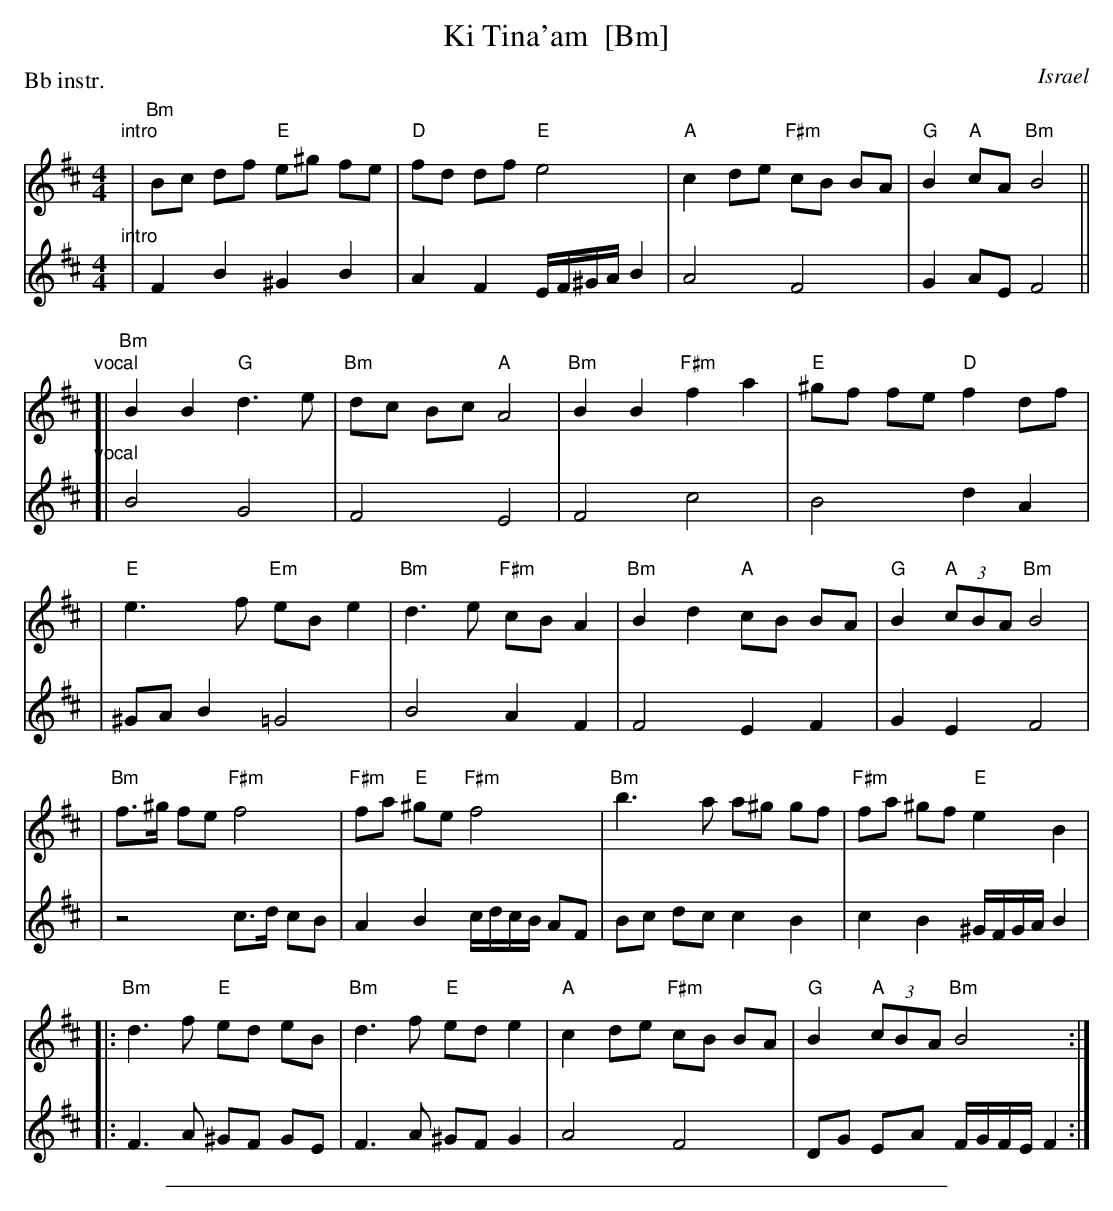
X:1
T: Ki Tina'am  [Bm]
O: Israel
M: 4/4
L: 1/8
P: Bb instr.
K: Bm
V: 1
"intro"\
| "Bm"Bc df "E"e^g fe | "D"fd df "E"e4 | "A"c2 de "F#m"cB BA | "G"B2 "A"cA "Bm"B4 ||
"vocal"\
[|"Bm"B2 B2 "G"d3 e | "Bm"dc Bc "A"A4 | "Bm"B2 B2 "F#m"f2 a2 | "E"^gf fe "D"f2 df |
| "E"e3 f "Em"eB e2 | "Bm"d3 e "F#m"cB A2 | "Bm"B2 d2 "A"cB BA | "G"B2 "A"(3cBA "Bm"B4 |
| "Bm"f>^g fe "F#m"f4 | "F#m"fa "E"^ge "F#m"f4 | "Bm"b3 a a^g gf | "F#m"fa ^gf "E"e2 B2 |
|: "Bm"d3 f "E"ed eB | "Bm"d3 f "E"ed e2 | "A"c2 de "F#m"cB BA | "G"B2 "A"(3cBA "Bm"B4 :|
V: 2
"intro"\
| F2 B2 ^G2 B2 | A2 F2 E/F/^G/A/ B2 | A4 F4 | G2 AE F4 ||
"vocal"\
[| B4 G4 | F4 E4 | F4 c4 | B4 d2A2 |
|^GA B2 =G4 | B4 A2 F2 | F4 E2 F2 | G2 E2 F4 |
| z4 c>d cB | A2 B2 c/d/c/B/ AF | Bc dc c2 B2 | c2 B2 ^G/F/G/A/ B2 |
|: F3 A ^GF GE | F3 A ^GF G2 | A4 F4 | DG EA F/G/F/E/ F2 :|
